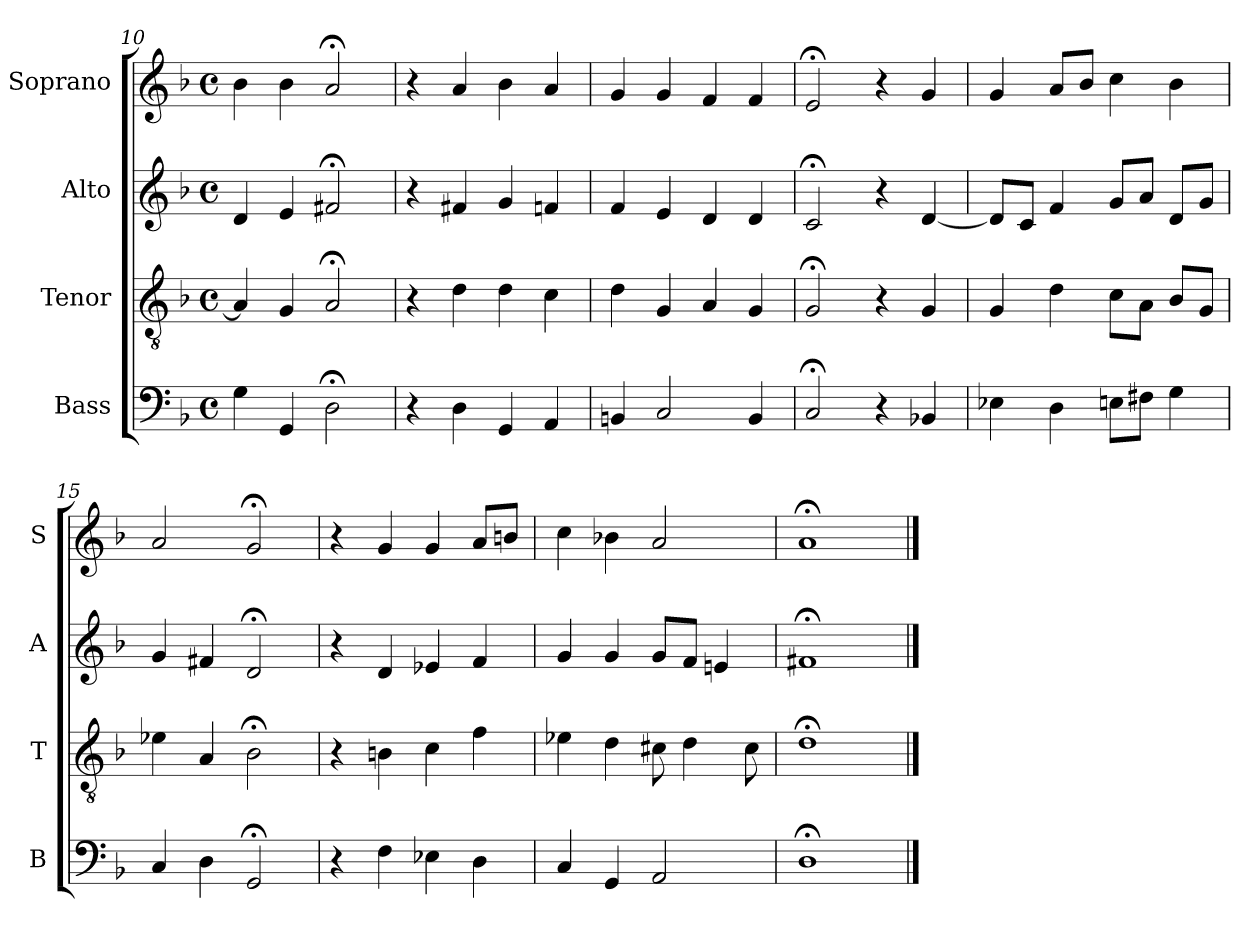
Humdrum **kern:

**kern	**kern	**kern	**kern
*part4	*part3	*part2	*part1
*staff4	*staff3	*staff2	*staff1
*I"Bass	*I"Tenor	*I"Alto	*I"Soprano
*I'B	*I'T	*I'A	*I'S
*clefF4	*clefGv2	*clefG2	*clefG2
*k[b-]	*k[b-]	*k[b-]	*k[b-]
*G:dor	*G:dor	*G:dor	*G:dor
*M4/4	*M4/4	*M4/4	*M4/4
*met(c)	*met(c)	*met(c)	*met(c)
=10	=10	=10	=10
4G	4A]	4d	4b-
4GG	4G	4e	4b-
2D;<	2A;<	2f#X;<	2a;<
=11	=11	=11	=11
4r	4r	4r	4r
4D	4d	4f#X	4a
4GG	4d	4g	4b-
4AA	4c	4fn	4a
=12	=12	=12	=12
4BBn	4d	4f	4g
2C	4G	4e	4g
.	4A	4d	4f
4BB	4G	4d	4f
=13	=13	=13	=13
2C;<	2G;<	2c;<	2e;<
4r	4r	4r	4r
4BB-X	4G	[4d	4g
=14	=14	=14	=14
4E-X	4G	8dL]	4g
.	.	8cJ	.
4D	4d	4f	8aL
.	.	.	8b-J
8EnL	8cL	8gL	4cc
8F#XJ	8AJ	8aJ	.
4G	8B-L	8dL	4b-
.	8GJ	8gJ	.
=15	=15	=15	=15
4C	4e-X	4g	2a
4D	4A	4f#X	.
2GG;<	2B-;<	2d;<	2g;<
=16	=16	=16	=16
4r	4r	4r	4r
4Fi	4Bni	4di	4gi
4E-X	4c	4e-X	4g
4D	4f	4f	8aL
.	.	.	8bnJ
=17	=17	=17	=17
4C	4e-X	4g	4cc
4GG	4d	4g	4b-X
2AA	8c#X	8gL	2a
.	4d	8fJ	.
.	.	4en	.
.	8c#	.	.
=18	=18	=18	=18
1D;<	1d;<	1f#X;<	1a;<
==	==	==	==
*-	*-	*-	*-
